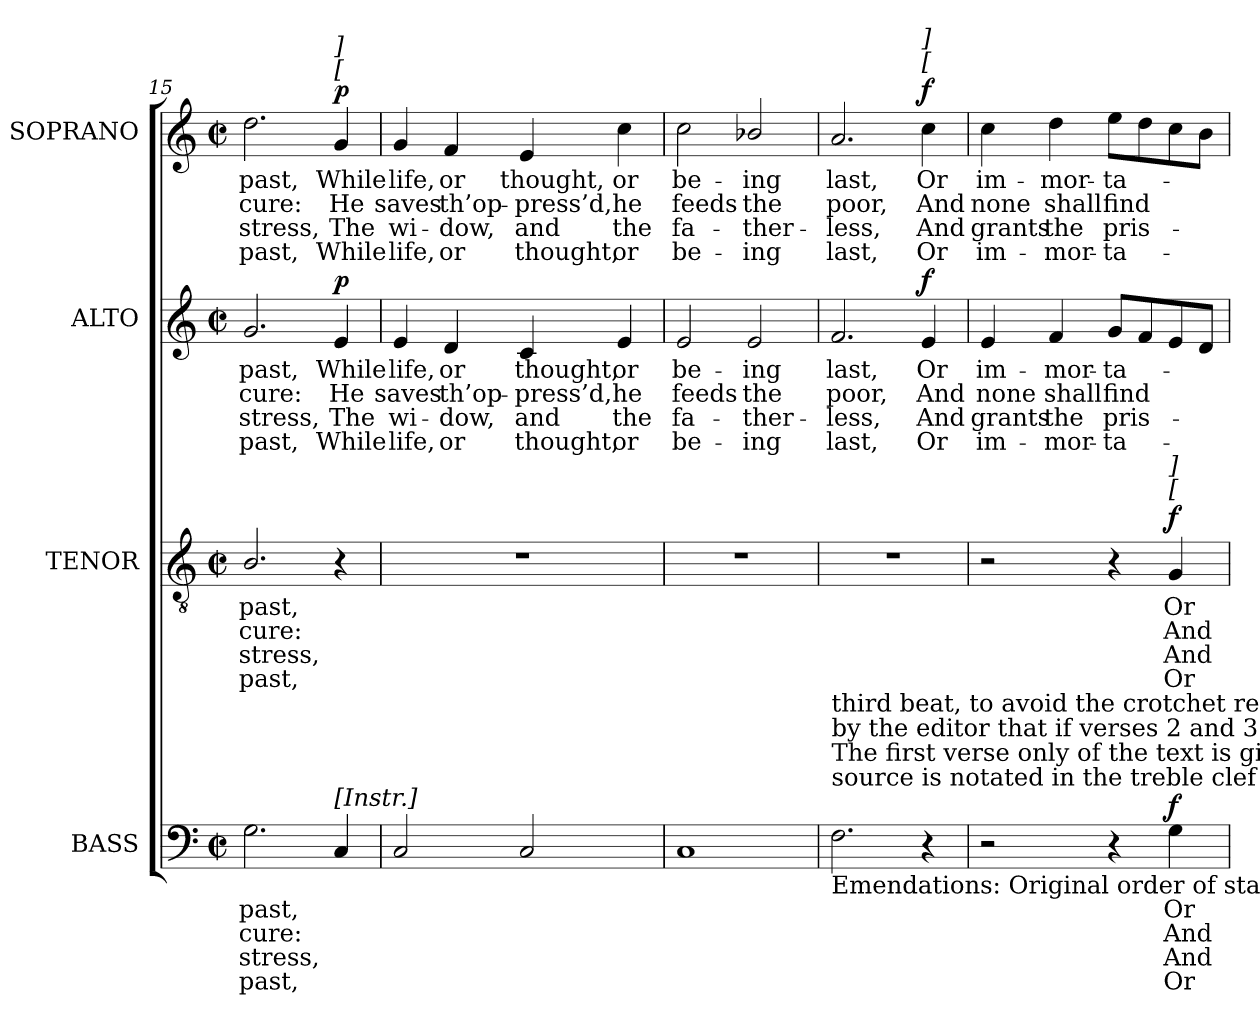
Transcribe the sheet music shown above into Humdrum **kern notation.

**kern	**text	**text	**text	**text	**dynam	**kern	**text	**text	**text	**text	**dynam	**kern	**text	**text	**text	**text	**dynam	**kern	**text	**text	**text	**text	**dynam
*part4	*part4	*part4	*part4	*part4	*part4	*part3	*part3	*part3	*part3	*part3	*part3	*part2	*part2	*part2	*part2	*part2	*part2	*part1	*part1	*part1	*part1	*part1	*part1
*staff4	*staff4	*staff4	*staff4	*staff4	*staff4	*staff3	*staff3	*staff3	*staff3	*staff3	*staff3	*staff2	*staff2	*staff2	*staff2	*staff2	*staff2	*staff1	*staff1	*staff1	*staff1	*staff1	*staff1
*I"BASS	*	*	*	*	*	*I"TENOR	*	*	*	*	*	*I"ALTO	*	*	*	*	*	*I"SOPRANO	*	*	*	*	*
*I'B.	*	*	*	*	*	*I'T.	*	*	*	*	*	*I'A.	*	*	*	*	*	*I'S.	*	*	*	*	*
*clefF4	*	*	*	*	*	*clefGv2	*	*	*	*	*	*clefG2	*	*	*	*	*	*clefG2	*	*	*	*	*
*	*	*	*	*	*	*ITrd7c12	*	*	*	*	*	*	*	*	*	*	*	*	*	*	*	*	*
*k[]	*	*	*	*	*	*k[]	*	*	*	*	*	*k[]	*	*	*	*	*	*k[]	*	*	*	*	*
*C:	*	*	*	*	*	*C:	*	*	*	*	*	*C:	*	*	*	*	*	*C:	*	*	*	*	*
*M2/2	*	*	*	*	*	*M2/2	*	*	*	*	*	*M2/2	*	*	*	*	*	*M2/2	*	*	*	*	*
*met(c|)	*	*	*	*	*	*met(c|)	*	*	*	*	*	*met(c|)	*	*	*	*	*	*met(c|)	*	*	*	*	*
=15	=15	=15	=15	=15	=15	=15	=15	=15	=15	=15	=15	=15	=15	=15	=15	=15	=15	=15	=15	=15	=15	=15	=15
!	!LO:LY:b:color=#000000	!LO:LY:b:color=#000000	!LO:LY:b:color=#000000	!LO:LY:b:color=#000000	!	!	!	!	!	!	!	!	!	!	!	!	!	!	!	!	!	!	!
!	!	!	!	!	!	!	!LO:LY:b:color=#000000	!LO:LY:b:color=#000000	!LO:LY:b:color=#000000	!LO:LY:b:color=#000000	!	!	!	!	!	!	!	!	!	!	!	!	!
!	!	!	!	!	!	!	!	!	!	!	!	!	!LO:LY:b:color=#000000	!LO:LY:b:color=#000000	!LO:LY:b:color=#000000	!LO:LY:b:color=#000000	!	!	!	!	!	!	!
!	!	!	!	!	!	!	!	!	!	!	!	!	!	!	!	!	!	!	!LO:LY:b:color=#000000	!LO:LY:b:color=#000000	!LO:LY:b:color=#000000	!LO:LY:b:color=#000000	!
2.Gi\	past,	-cure:	stress,	past,	.	2.BBi/	past,	-cure:	stress,	past,	.	2.gi/	past,	-cure:	stress,	past,	.	2.ddi\	past,	-cure:	stress,	past,	.
!	!	!	!	!	!	!	!	!	!	!	!	!	!LO:LY:b:color=#000000	!LO:LY:b:color=#000000	!LO:LY:b:color=#000000	!LO:LY:b:color=#000000	!	!	!	!	!	!	!
!	!	!	!	!	!	!	!	!	!	!	!	!	!	!	!	!	!	!LO:TX:a:i:t=[	!	!	!	!	!
!	!	!	!	!	!	!	!	!	!	!	!	!	!	!	!	!	!	!LO:TX:a:i:t=]	!	!	!	!	!
!LO:TX:a:t=[Instr.]	!	!	!	!	!	!	!	!	!	!	!	!	!	!	!	!	!	!	!	!	!	!	!
!	!	!	!	!	!	!	!	!	!	!	!	!	!	!	!	!	!	!	!LO:LY:b:color=#000000	!LO:LY:b:color=#000000	!LO:LY:b:color=#000000	!LO:LY:b:color=#000000	!
4Ci/	.	.	.	.	.	4r	.	.	.	.	.	4ei/	While	He	The	While	p	4gi/	While	He	The	While	p
=16	=16	=16	=16	=16	=16	=16	=16	=16	=16	=16	=16	=16	=16	=16	=16	=16	=16	=16	=16	=16	=16	=16	=16
!	!	!	!	!	!	!	!	!	!	!	!	!	!LO:LY:b:color=#000000	!LO:LY:b:color=#000000	!LO:LY:b:color=#000000	!LO:LY:b:color=#000000	!	!	!	!	!	!	!
!	!	!	!	!	!	!	!	!	!	!	!	!	!	!	!	!	!	!	!LO:LY:b:color=#000000	!LO:LY:b:color=#000000	!LO:LY:b:color=#000000	!LO:LY:b:color=#000000	!
2Ci/	.	.	.	.	.	1r	.	.	.	.	.	4ei/	life,	saves	wi-	-life,	.	4gi/	life,	saves	wi-	-life,	.
!	!	!	!	!	!	!	!	!	!	!	!	!	!LO:LY:b:color=#000000	!LO:LY:b:color=#000000	!LO:LY:b:color=#000000	!LO:LY:b:color=#000000	!	!	!	!	!	!	!
!	!	!	!	!	!	!	!	!	!	!	!	!	!	!	!	!	!	!	!LO:LY:b:color=#000000	!LO:LY:b:color=#000000	!LO:LY:b:color=#000000	!LO:LY:b:color=#000000	!
.	.	.	.	.	.	.	.	.	.	.	.	4di/	or	th’op-	dow,	or	.	4fi/	or	th’op-	dow,	or	.
!	!	!	!	!	!	!	!	!	!	!	!	!	!LO:LY:b:color=#000000	!LO:LY:b:color=#000000	!LO:LY:b:color=#000000	!LO:LY:b:color=#000000	!	!	!	!	!	!	!
!	!	!	!	!	!	!	!	!	!	!	!	!	!	!	!	!	!	!	!LO:LY:b:color=#000000	!LO:LY:b:color=#000000	!LO:LY:b:color=#000000	!LO:LY:b:color=#000000	!
2Ci/	.	.	.	.	.	.	.	.	.	.	.	4ci/	thought,	-press’d,	and	thought,	.	4ei/	thought,	-press’d,	and	thought,	.
!	!	!	!	!	!	!	!	!	!	!	!	!	!LO:LY:b:color=#000000	!LO:LY:b:color=#000000	!LO:LY:b:color=#000000	!LO:LY:b:color=#000000	!	!	!	!	!	!	!
!	!	!	!	!	!	!	!	!	!	!	!	!	!	!	!	!	!	!	!LO:LY:b:color=#000000	!LO:LY:b:color=#000000	!LO:LY:b:color=#000000	!LO:LY:b:color=#000000	!
.	.	.	.	.	.	.	.	.	.	.	.	4ei/	or	he	the	or	.	4cci\	or	he	the	or	.
=17	=17	=17	=17	=17	=17	=17	=17	=17	=17	=17	=17	=17	=17	=17	=17	=17	=17	=17	=17	=17	=17	=17	=17
!	!	!	!	!	!	!	!	!	!	!	!	!	!LO:LY:b:color=#000000	!LO:LY:b:color=#000000	!LO:LY:b:color=#000000	!LO:LY:b:color=#000000	!	!	!	!	!	!	!
!	!	!	!	!	!	!	!	!	!	!	!	!	!	!	!	!	!	!	!LO:LY:b:color=#000000	!LO:LY:b:color=#000000	!LO:LY:b:color=#000000	!LO:LY:b:color=#000000	!
1Ci	.	.	.	.	.	1r	.	.	.	.	.	2ei/	be-	feeds	fa-	-be-	.	2cci\	be-	feeds	fa-	-be-	.
!	!	!	!	!	!	!	!	!	!	!	!	!	!LO:LY:b:color=#000000	!LO:LY:b:color=#000000	!LO:LY:b:color=#000000	!LO:LY:b:color=#000000	!	!	!	!	!	!	!
!	!	!	!	!	!	!	!	!	!	!	!	!	!	!	!	!	!	!	!LO:LY:b:color=#000000	!LO:LY:b:color=#000000	!LO:LY:b:color=#000000	!LO:LY:b:color=#000000	!
.	.	.	.	.	.	.	.	.	.	.	.	2ei/	-ing	the	-ther-	-ing	.	2b-Xi/	-ing	the	-ther-	-ing	.
!!LO:LB:g=z
=18	=18	=18	=18	=18	=18	=18	=18	=18	=18	=18	=18	=18	=18	=18	=18	=18	=18	=18	=18	=18	=18	=18	=18
!	!	!	!	!	!	!	!	!	!	!	!	!	!LO:LY:b:color=#000000	!LO:LY:b:color=#000000	!LO:LY:b:color=#000000	!LO:LY:b:color=#000000	!	!	!	!	!	!	!
!LO:TX:b:t=Emendations&colon; Original order of staves (shown in the first piece in the book) Tenor - Alto - Air - Bass&colon; the alto part in the	!	!	!	!	!	!	!	!	!	!	!	!	!	!	!	!	!	!	!	!	!	!	!
!LO:TX:t=source is notated in the treble clef an octave higher than sounding pitch.	!	!	!	!	!	!	!	!	!	!	!	!	!	!	!	!	!	!	!	!	!	!	!
!LO:TX:t=The first verse only of the text is given in the source. Subsequent verses have been editorially added&colon; it is suggested	!	!	!	!	!	!	!	!	!	!	!	!	!	!	!	!	!	!	!	!	!	!	!
!LO:TX:t=by the editor that if verses 2 and 3 are sung, the note sung on the second beat of bar 13 should be sustained into the	!	!	!	!	!	!	!	!	!	!	!	!	!	!	!	!	!	!	!	!	!	!	!
!LO:TX:t=third beat, to avoid the crotchet rest which would otherwise fall between the syllables of a single word.	!	!	!	!	!	!	!	!	!	!	!	!	!	!	!	!	!	!	!	!	!	!	!
!	!	!	!	!	!	!	!	!	!	!	!	!	!	!	!	!	!	!	!LO:LY:b:color=#000000	!LO:LY:b:color=#000000	!LO:LY:b:color=#000000	!LO:LY:b:color=#000000	!
2.Fi\	.	.	.	.	.	1r	.	.	.	.	.	2.fi/	last,	poor,	less,	last,	.	2.ai/	last,	poor,	less,	last,	.
!	!	!	!	!	!	!	!	!	!	!	!	!	!LO:LY:b:color=#000000	!LO:LY:b:color=#000000	!LO:LY:b:color=#000000	!LO:LY:b:color=#000000	!	!	!	!	!	!	!
!	!	!	!	!	!	!	!	!	!	!	!	!	!	!	!	!	!	!LO:TX:a:i:t=[	!	!	!	!	!
!	!	!	!	!	!	!	!	!	!	!	!	!	!	!	!	!	!	!LO:TX:a:i:t=]	!	!	!	!	!
!	!	!	!	!	!	!	!	!	!	!	!	!	!	!	!	!	!	!	!LO:LY:b:color=#000000	!LO:LY:b:color=#000000	!LO:LY:b:color=#000000	!LO:LY:b:color=#000000	!
4r	.	.	.	.	.	.	.	.	.	.	.	4ei/	Or	And	And	Or	f	4cci\	Or	And	And	Or	f
=19	=19	=19	=19	=19	=19	=19	=19	=19	=19	=19	=19	=19	=19	=19	=19	=19	=19	=19	=19	=19	=19	=19	=19
!	!	!	!	!	!	!	!	!	!	!	!	!	!LO:LY:b:color=#000000	!LO:LY:b:color=#000000	!LO:LY:b:color=#000000	!LO:LY:b:color=#000000	!	!	!	!	!	!	!
!	!	!	!	!	!	!	!	!	!	!	!	!	!	!	!	!	!	!	!LO:LY:b:color=#000000	!LO:LY:b:color=#000000	!LO:LY:b:color=#000000	!LO:LY:b:color=#000000	!
2r	.	.	.	.	.	2r	.	.	.	.	.	4ei/	im-	none	grants	im-	.	4cci\	im-	none	grants	im-	.
!	!	!	!	!	!	!	!	!	!	!	!	!	!LO:LY:b:color=#000000	!LO:LY:b:color=#000000	!LO:LY:b:color=#000000	!LO:LY:b:color=#000000	!	!	!	!	!	!	!
!	!	!	!	!	!	!	!	!	!	!	!	!	!	!	!	!	!	!	!LO:LY:b:color=#000000	!LO:LY:b:color=#000000	!LO:LY:b:color=#000000	!LO:LY:b:color=#000000	!
.	.	.	.	.	.	.	.	.	.	.	.	4fi/	-mor-	shall	-the	mor-	.	4ddi\	-mor-	shall	-the	mor-	.
!	!	!	!	!	!	!	!	!	!	!	!	!	!LO:LY:b:color=#000000	!LO:LY:b:color=#000000	!LO:LY:b:color=#000000	!LO:LY:b:color=#000000	!	!	!	!	!	!	!
!	!	!	!	!	!	!	!	!	!	!	!	!	!	!	!	!	!	!	!LO:LY:b:color=#000000	!LO:LY:b:color=#000000	!LO:LY:b:color=#000000	!LO:LY:b:color=#000000	!
4r	.	.	.	.	.	4r	.	.	.	.	.	8gi/L	-ta-	find	-pris-	-ta-	.	8eei\L	-ta-	find	-pris-	-ta-	.
.	.	.	.	.	.	.	.	.	.	.	.	8fi/	.	.	.	.	.	8ddi\	.	.	.	.	.
!	!LO:LY:b:color=#000000	!LO:LY:b:color=#000000	!LO:LY:b:color=#000000	!LO:LY:b:color=#000000	!	!	!	!	!	!	!	!	!	!	!	!	!	!	!	!	!	!	!
!	!	!	!	!	!	!LO:TX:a:i:t=[	!	!	!	!	!	!	!	!	!	!	!	!	!	!	!	!	!
!	!	!	!	!	!	!LO:TX:a:i:t=]	!	!	!	!	!	!	!	!	!	!	!	!	!	!	!	!	!
!	!	!	!	!	!	!	!LO:LY:b:color=#000000	!LO:LY:b:color=#000000	!LO:LY:b:color=#000000	!LO:LY:b:color=#000000	!	!	!	!	!	!	!	!	!	!	!	!	!
4Gi\	Or	And	And	Or	f	4GGi/	Or	And	And	Or	f	8ei/	.	.	.	.	.	8cci\	.	.	.	.	.
.	.	.	.	.	.	.	.	.	.	.	.	8di/J	.	.	.	.	.	8bi\J	.	.	.	.	.
=	=	=	=	=	=	=	=	=	=	=	=	=	=	=	=	=	=	=	=	=	=	=	=
*-	*-	*-	*-	*-	*-	*-	*-	*-	*-	*-	*-	*-	*-	*-	*-	*-	*-	*-	*-	*-	*-	*-	*-
